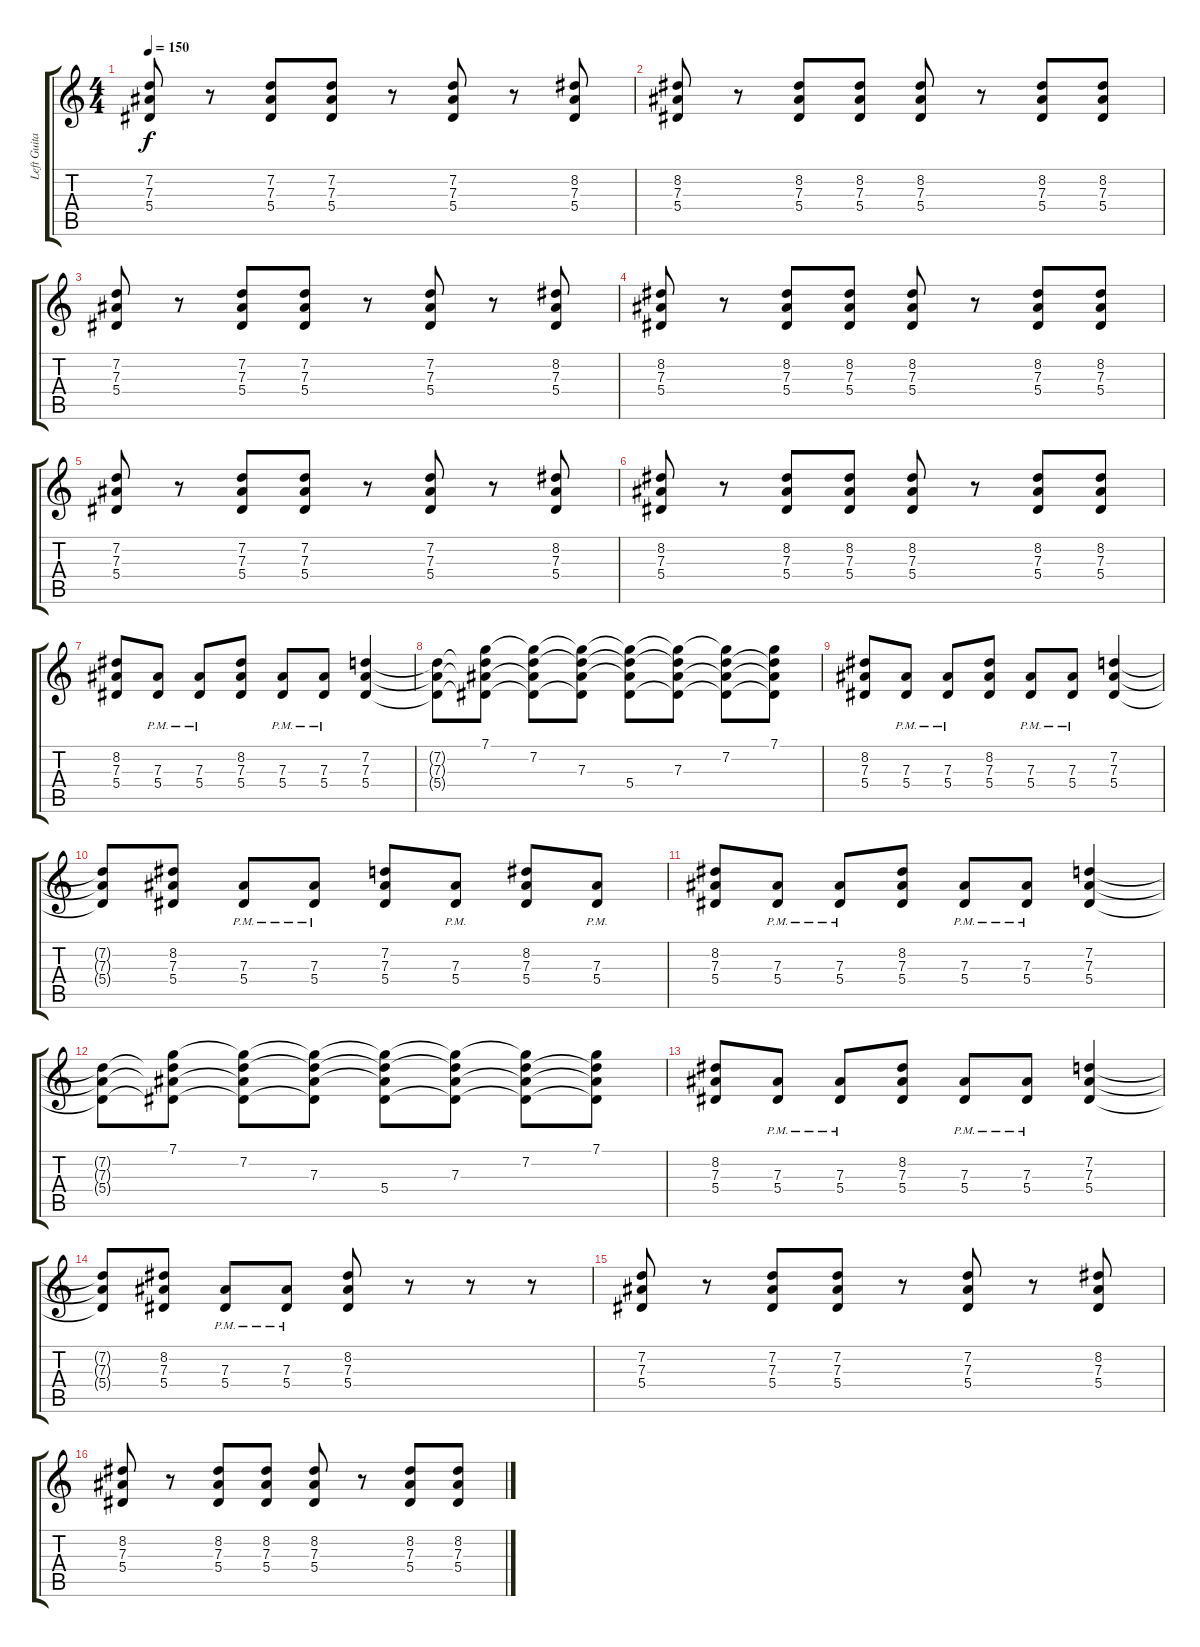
\track ("Left Guitar" "Left Guita") {instrument distortionguitar}
\staff {score tabs}
\tuning (C4 G3 Eb3 Bb2 F2 C2) {hide}
\ts (4 4)
\tempo 150
\clef g2
\ks c
(7.2 7.3 5.4).8{dy f} r.8 (7.2 7.3 5.4).8 (7.2 7.3 5.4).8 r.8 (7.2 7.3 5.4).8 r.8 (8.2 7.3 5.4).8 |
(8.2 7.3 5.4).8 r.8 (8.2 7.3 5.4).8 (8.2 7.3 5.4).8 (8.2 7.3 5.4).8 r.8 (8.2 7.3 5.4).8 (8.2 7.3 5.4).8 |
(7.2 7.3 5.4).8 r.8 (7.2 7.3 5.4).8 (7.2 7.3 5.4).8 r.8 (7.2 7.3 5.4).8 r.8 (8.2 7.3 5.4).8 |
(8.2 7.3 5.4).8 r.8 (8.2 7.3 5.4).8 (8.2 7.3 5.4).8 (8.2 7.3 5.4).8 r.8 (8.2 7.3 5.4).8 (8.2 7.3 5.4).8 |
(7.2 7.3 5.4).8 r.8 (7.2 7.3 5.4).8 (7.2 7.3 5.4).8 r.8 (7.2 7.3 5.4).8 r.8 (8.2 7.3 5.4).8 |
(8.2 7.3 5.4).8 r.8 (8.2 7.3 5.4).8 (8.2 7.3 5.4).8 (8.2 7.3 5.4).8 r.8 (8.2 7.3 5.4).8 (8.2 7.3 5.4).8 |
(8.2 7.3 5.4).8 (7.3{pm} 5.4{pm}).8 (7.3{pm} 5.4{pm}).8 (8.2 7.3 5.4).8 (7.3{pm} 5.4{pm}).8 (7.3{pm} 5.4{pm}).8 (7.2 7.3 5.4).4 |
(7.2{t} 7.3{t} 5.4{t}).8 (7.1 7.2{t} 7.3{t} 5.4{t}).8 (7.1{t} 7.2 7.3{t} 5.4{t}).8 (7.1{t} 7.2{t} 7.3 5.4{t}).8 (7.1{t} 7.2{t} 7.3{t} 5.4).8 (7.1{t} 7.2{t} 7.3 5.4{t}).8 (7.1{t} 7.2 7.3{t} 5.4{t}).8 (7.1 7.2{t} 7.3{t} 5.4{t}).8 |
(8.2 7.3 5.4).8 (7.3{pm} 5.4{pm}).8 (7.3{pm} 5.4{pm}).8 (8.2 7.3 5.4).8 (7.3{pm} 5.4{pm}).8 (7.3{pm} 5.4{pm}).8 (7.2 7.3 5.4).4 |
(7.2{t} 7.3{t} 5.4{t}).8 (8.2 7.3 5.4).8 (7.3{pm} 5.4{pm}).8 (7.3{pm} 5.4{pm}).8 (7.2 7.3 5.4).8 (7.3{pm} 5.4{pm}).8 (8.2 7.3 5.4).8 (7.3{pm} 5.4{pm}).8 |
(8.2 7.3 5.4).8 (7.3{pm} 5.4{pm}).8 (7.3{pm} 5.4{pm}).8 (8.2 7.3 5.4).8 (7.3{pm} 5.4{pm}).8 (7.3{pm} 5.4{pm}).8 (7.2 7.3 5.4).4 |
(7.2{t} 7.3{t} 5.4{t}).8 (7.1 7.2{t} 7.3{t} 5.4{t}).8 (7.1{t} 7.2 7.3{t} 5.4{t}).8 (7.1{t} 7.2{t} 7.3 5.4{t}).8 (7.1{t} 7.2{t} 7.3{t} 5.4).8 (7.1{t} 7.2{t} 7.3 5.4{t}).8 (7.1{t} 7.2 7.3{t} 5.4{t}).8 (7.1 7.2{t} 7.3{t} 5.4{t}).8 |
(8.2 7.3 5.4).8 (7.3{pm} 5.4{pm}).8 (7.3{pm} 5.4{pm}).8 (8.2 7.3 5.4).8 (7.3{pm} 5.4{pm}).8 (7.3{pm} 5.4{pm}).8 (7.2 7.3 5.4).4 |
(7.2{t} 7.3{t} 5.4{t}).8 (8.2 7.3 5.4).8 (7.3{pm} 5.4{pm}).8 (7.3{pm} 5.4{pm}).8 (8.2 7.3 5.4).8 r.8 r.8 r.8 |
(7.2 7.3 5.4).8 r.8 (7.2 7.3 5.4).8 (7.2 7.3 5.4).8 r.8 (7.2 7.3 5.4).8 r.8 (8.2 7.3 5.4).8 |
(8.2 7.3 5.4).8 r.8 (8.2 7.3 5.4).8 (8.2 7.3 5.4).8 (8.2 7.3 5.4).8 r.8 (8.2 7.3 5.4).8 (8.2 7.3 5.4).8
